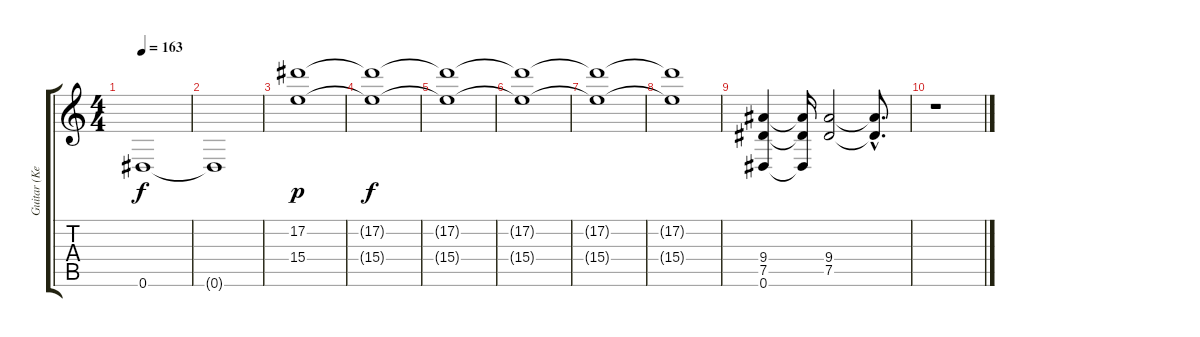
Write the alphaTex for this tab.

\track ("Guitar (Kerry King)" "Guitar (Ke") {instrument distortionguitar}
\staff {score tabs}
\tuning (Eb4 Bb3 Gb3 Db3 Ab2 Eb2) {hide}
\ts (4 4)
\tempo 163
\clef g2
\ks c
0.6{t}.1{dy f} |
0.6{t}.1 |
(17.2 15.4).1{dy p} |
(17.2{t} 15.4{t}).1{dy f} |
(17.2{t} 15.4{t}).1 |
(17.2{t} 15.4{t}).1 |
(17.2{t} 15.4{t}).1 |
(17.2{t} 15.4{t}).1 |
(9.4 7.5 0.6).4 (9.4{t} 7.5{t} 0.6{t}).16 (9.4 7.5).2 (9.4{hac t} 7.5{hac t}).8{d} |
r.1
